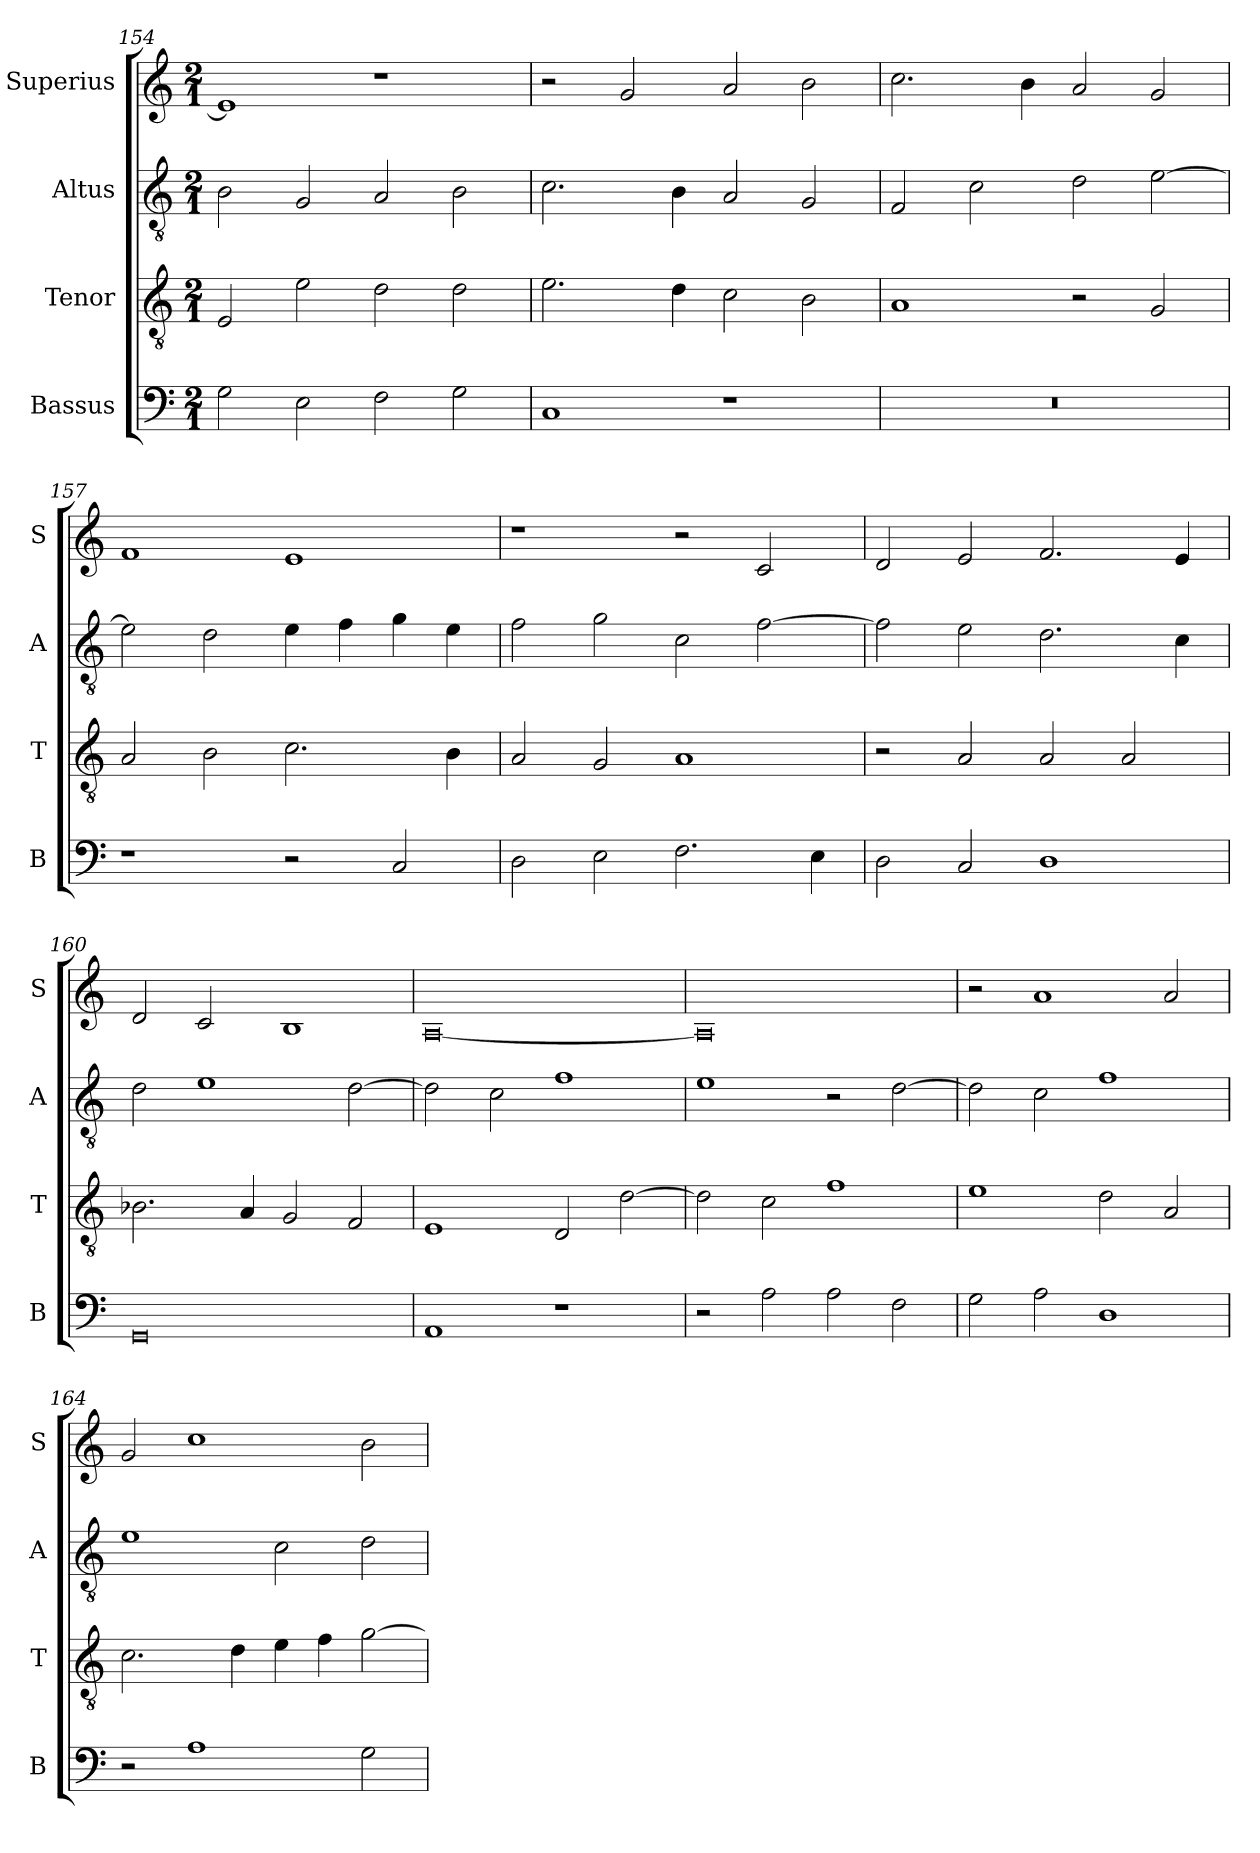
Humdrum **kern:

**kern	**kern	**kern	**kern
*part4	*part3	*part2	*part1
*staff4	*staff3	*staff2	*staff1
*I"Bassus	*I"Tenor	*I"Altus	*I"Superius
*I'B	*I'T	*I'A	*I'S
*clefF4	*clefGv2	*clefGv2	*clefG2
*k[]	*k[]	*k[]	*k[]
*C:	*C:	*C:	*C:
*M2/1	*M2/1	*M2/1	*M2/1
=154	=154	=154	=154
2G	2E	2B	1e]
2E	2e	2G	.
2F	2d	2A	1r
2G	2d	2B	.
=155	=155	=155	=155
1C	2.e	2.c	2r
.	.	.	2g
.	4d	4B	.
1r	2c	2A	2a
.	2B	2G	2b
=156	=156	=156	=156
0r	1A	2F	2.cc
.	.	2c	.
.	.	.	4b
.	2r	2d	2a
.	2G	[2e	2g
=157	=157	=157	=157
1r	2A	2e]	1f
.	2B	2d	.
2r	2.c	4e	1e
.	.	4f	.
2C	.	4g	.
.	4B	4e	.
=158	=158	=158	=158
2D	2A	2f	1r
2E	2G	2g	.
2.F	1A	2c	2r
.	.	[2f	2c
4E	.	.	.
=159	=159	=159	=159
2D	2r	2f]	2d
2C	2A	2e	2e
1D	2A	2.d	2.f
.	2A	.	.
.	.	4c	4e
=160	=160	=160	=160
0GG	2.B-X	2d	2d
.	.	1e	2c
.	4A	.	.
.	2G	.	1B
.	2F	[2d	.
=161	=161	=161	=161
1AA	1E	2d]	[0A
.	.	2c	.
1r	2D	1f	.
.	[2d	.	.
=162	=162	=162	=162
2r	2d]	1e	0A]
2A	2c	.	.
2A	1f	2r	.
2F	.	[2d	.
=163	=163	=163	=163
2G	1e	2d]	2r
2A	.	2c	1a
1D	2d	1f	.
.	2A	.	2a
=164	=164	=164	=164
2r	2.c	1e	2g
1A	.	.	1cc
.	4d	.	.
.	4e	2c	.
.	4f	.	.
2G	[2g	2d	2b
=	=	=	=
*-	*-	*-	*-
